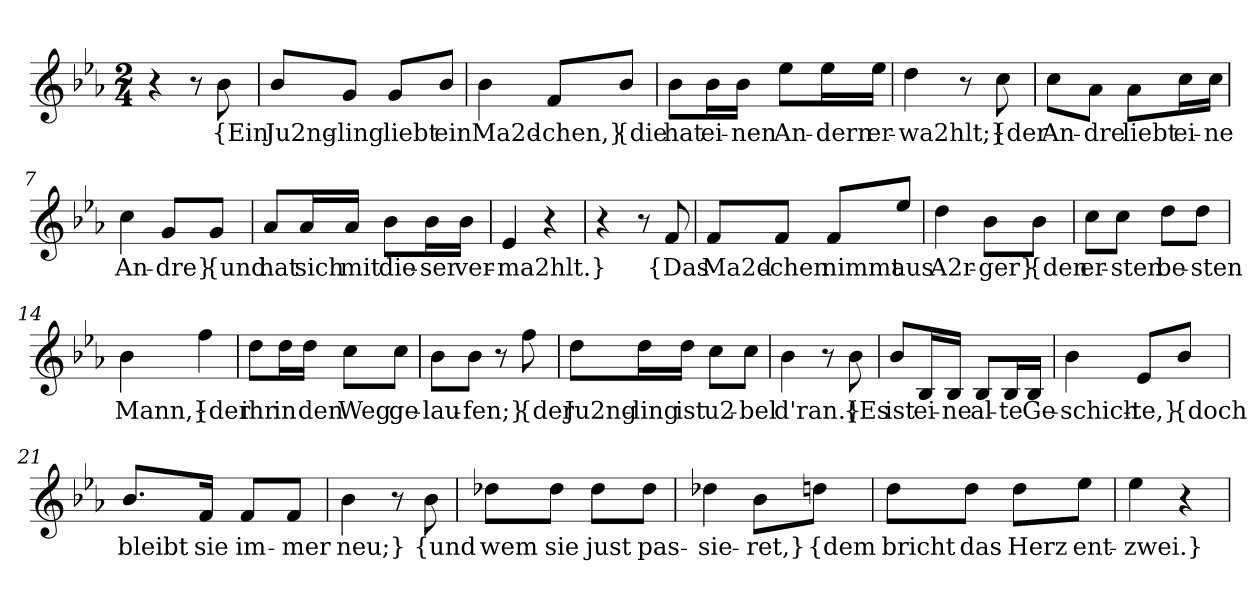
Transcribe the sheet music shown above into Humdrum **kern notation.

**kern	**text
*part1	*part1
*staff1	*staff1
*clefG2	*
*k[b-e-a-]	*
*M2/4	*
=1	=1
4r	.
8r	.
!	!LO:LY:b
8b-\	{Ein
=2	=2
!	!LO:LY:b
8b-/L	Ju2ng-
!	!LO:LY:b
8g/J	-ling
!	!LO:LY:b
8g/L	liebt
!	!LO:LY:b
8b-/J	ein
=3	=3
!	!LO:LY:b
4b-\	Ma2d-
!	!LO:LY:b
8f/L	-chen,}
!	!LO:LY:b
8b-/J	{die
=4	=4
!	!LO:LY:b
8b-\L	hat
!	!LO:LY:b
16b-\L	ei-
!	!LO:LY:b
16b-\JJ	-nen
!	!LO:LY:b
8ee-\L	An-
!	!LO:LY:b
16ee-\L	-dern
!	!LO:LY:b
16ee-\JJ	er-
=5	=5
!	!LO:LY:b
4dd\	-wa2hlt;}
8r	.
!	!LO:LY:b
8cc\	{der
!!LO:LB:g=z
=6	=6
!	!LO:LY:b
8cc\L	An-
!	!LO:LY:b
8a-\J	-dre
!	!LO:LY:b
8a-\L	liebt
!	!LO:LY:b
16cc\L	ei-
!	!LO:LY:b
16cc\JJ	-ne
=7	=7
!	!LO:LY:b
4cc\	An-
!	!LO:LY:b
8g/L	-dre}
!	!LO:LY:b
8g/J	{und
=8	=8
!	!LO:LY:b
8a-/L	hat
!	!LO:LY:b
16a-/L	sich
!	!LO:LY:b
16a-/JJ	mit
!	!LO:LY:b
8b-\L	die-
!	!LO:LY:b
16b-\L	-ser
!	!LO:LY:b
16b-\JJ	ver-
=9	=9
!	!LO:LY:b
4e-/	-ma2hlt.}
4r	.
=10	=10
4r	.
8r	.
!	!LO:LY:b
8f/	{Das
!!LO:LB:g=z
=11	=11
!	!LO:LY:b
8f/L	Ma2d-
!	!LO:LY:b
8f/J	-chen
!	!LO:LY:b
8f/L	nimmt
!	!LO:LY:b
8ee-/J	aus
=12	=12
!	!LO:LY:b
4dd\	A2r-
!	!LO:LY:b
8b-\L	-ger}
!	!LO:LY:b
8b-\J	{den
=13	=13
!	!LO:LY:b
8cc\L	er-
!	!LO:LY:b
8cc\J	-sten
!	!LO:LY:b
8dd\L	be-
!	!LO:LY:b
8dd\J	-sten
=14	=14
!	!LO:LY:b
4b-\	Mann,}
!	!LO:LY:b
4ff\	{der
=15	=15
!	!LO:LY:b
8dd\L	ihr
!	!LO:LY:b
16dd\L	in
!	!LO:LY:b
16dd\JJ	den
!	!LO:LY:b
8cc\L	Weg
!	!LO:LY:b
8cc\J	ge-
!!LO:LB:g=z
=16	=16
!	!LO:LY:b
8b-\L	-lau-
!	!LO:LY:b
8b-\J	-fen;}
8r	.
!	!LO:LY:b
8ff\	{der
=17	=17
!	!LO:LY:b
8dd\L	Ju2ng-
!	!LO:LY:b
16dd\L	-ling
!	!LO:LY:b
16dd\JJ	ist
!	!LO:LY:b
8cc\L	u2-
!	!LO:LY:b
8cc\J	-bel
=18	=18
!	!LO:LY:b
4b-\	d'ran.}
8r	.
!	!LO:LY:b
8b-\	{Es
=19	=19
!	!LO:LY:b
8b-/L	ist
!	!LO:LY:b
16B-/L	ei-
!	!LO:LY:b
16B-/JJ	-ne
!	!LO:LY:b
8B-/L	al-
!	!LO:LY:b
16B-/L	-te
!	!LO:LY:b
16B-/JJ	Ge-
=20	=20
!	!LO:LY:b
4b-\	-schich-
!	!LO:LY:b
8e-/L	-te,}
!	!LO:LY:b
8b-/J	{doch
!!LO:LB:g=z
=21	=21
!	!LO:LY:b
8.b-/L	bleibt
!	!LO:LY:b
16f/Jk	sie
!	!LO:LY:b
8f/L	im-
!	!LO:LY:b
8f/J	-mer
=22	=22
!	!LO:LY:b
4b-\	neu;}
8r	.
!	!LO:LY:b
8b-\	{und
=23	=23
!	!LO:LY:b
8dd-X\L	wem
!	!LO:LY:b
8dd-\J	sie
!	!LO:LY:b
8dd-\L	just
!	!LO:LY:b
8dd-\J	pas-
=24	=24
!	!LO:LY:b
4dd-X\	-sie-
!	!LO:LY:b
8b-\L	-ret,}
!	!LO:LY:b
8ddn\J	{dem
=25	=25
!	!LO:LY:b
8dd\L	bricht
!	!LO:LY:b
8dd\J	das
!	!LO:LY:b
8dd\L	Herz
!	!LO:LY:b
8ee-\J	ent-
=26	=26
!	!LO:LY:b
4ee-\	-zwei.}
4r	.
=	=
*-	*-
